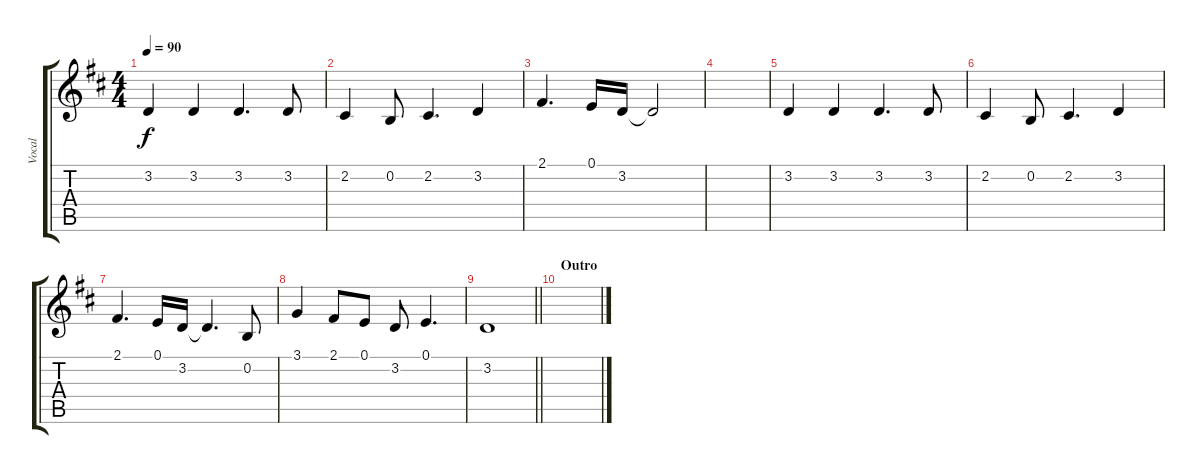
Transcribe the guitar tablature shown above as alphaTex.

\track ("Vocal" "Vocal") {instrument flute}
\staff {score tabs}
\tuning (E4 B3 G3 D3 A2 E2) {hide}
\ts (4 4)
\tempo 90
\clef g2
\ks d
3.2.4{dy f} 3.2.4 3.2.4{d} 3.2.8 |
2.2.4 0.2.8 2.2.4{d} 3.2.4 |
2.1.4{d} 0.1.16 3.2.16 3.2{t}.2 |
|
3.2.4 3.2.4 3.2.4{d} 3.2.8 |
2.2.4 0.2.8 2.2.4{d} 3.2.4 |
2.1.4{d} 0.1.16 3.2.16 3.2{t}.4{d} 0.2.8 |
3.1.4 2.1.8 0.1.8 3.2.8 0.1.4{d} |
\barLineRight lightlight
3.2.1 |
\section ("" "Outro")
